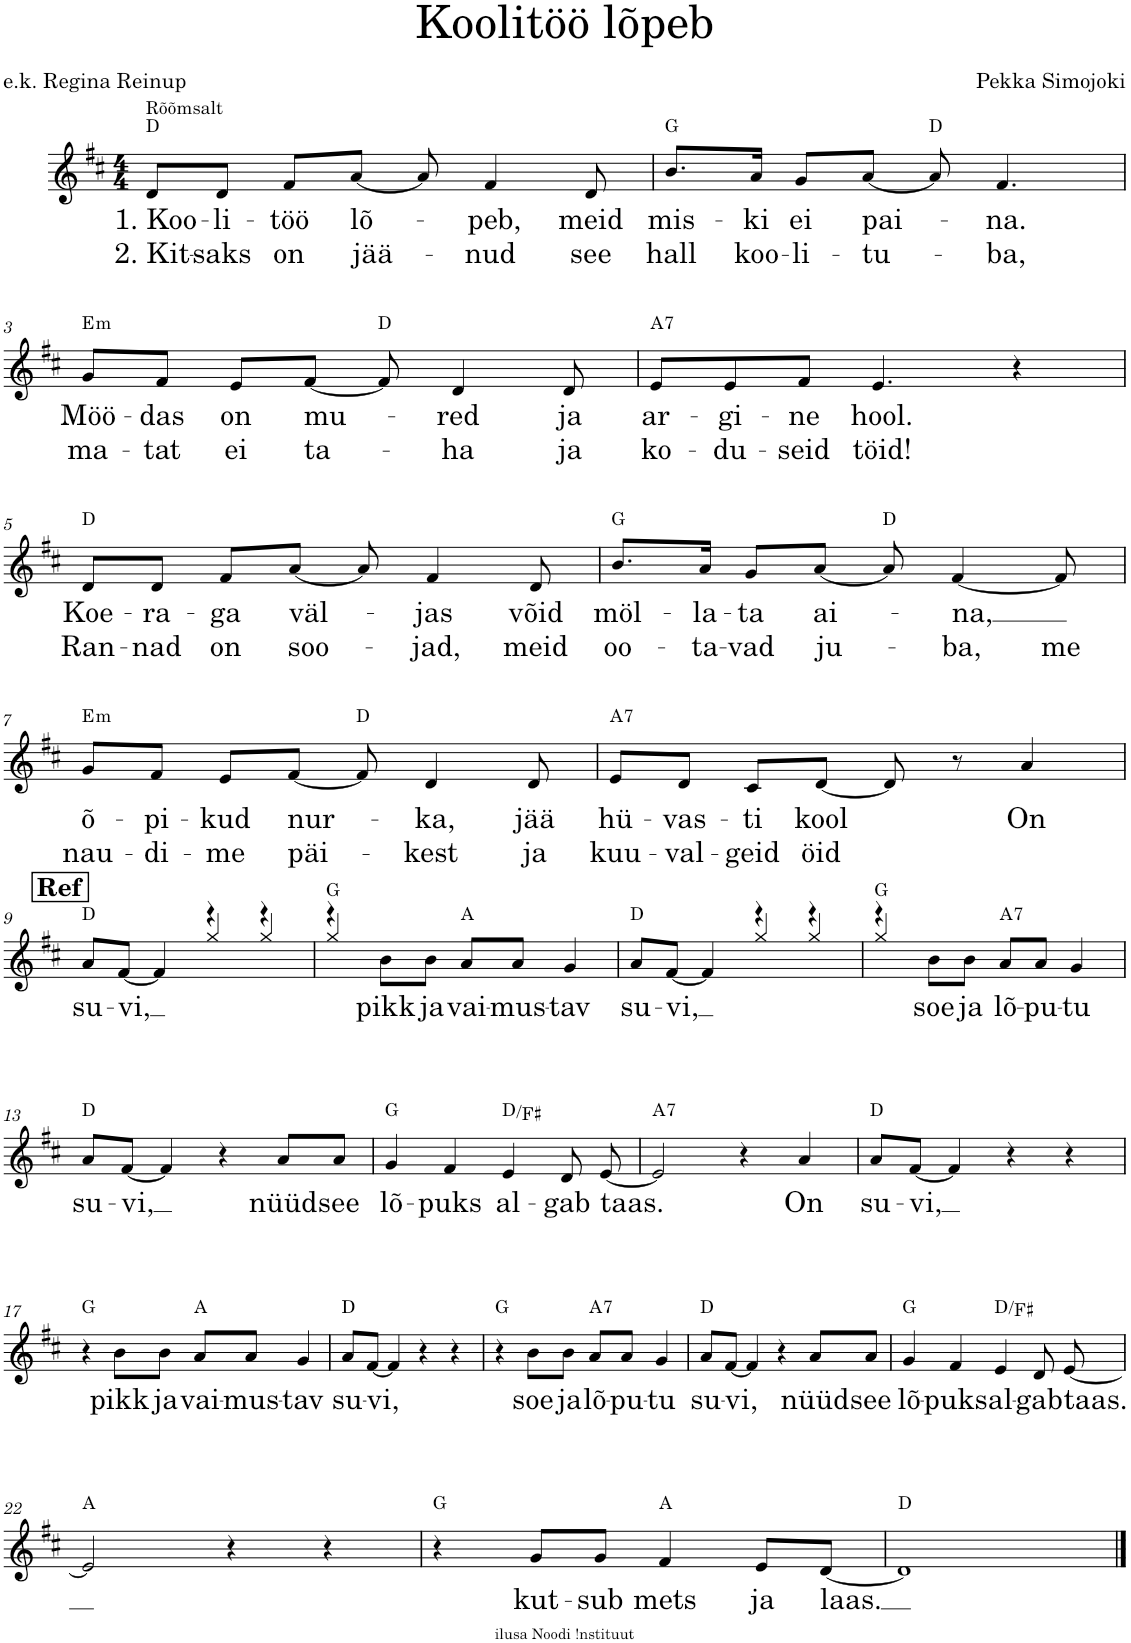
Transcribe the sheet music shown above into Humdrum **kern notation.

**kern	**text	**text	**harte
*part1	*part1	*part1	*part1
*staff1	*staff1	*staff1	*
*I"Voice	*	*	*
*I'Vo.	*	*	*
*clefG2	*	*	*
*k[f#c#]	*	*	*
*M4/4	*	*	*
=1	=1	=1	=1
!LO:TX:a:t=Rõõmsalt	!	!	!
!	!LO:LY:b	!LO:LY:b	!
8d/L	1. Koo-	2. Kit-	D:maj
!	!LO:LY:b	!LO:LY:b	!
8d/J	-li-	-saks	.
!	!LO:LY:b	!LO:LY:b	!
8f#/L	-töö	on	.
!	!LO:LY:b	!LO:LY:b	!
[8a/J	lõ-	jää-	.
8a/]	.	.	.
!	!LO:LY:b	!LO:LY:b	!
4f#/	-peb,	-nud	.
!	!LO:LY:b	!LO:LY:b	!
8d/	meid	see	.
=2	=2	=2	=2
!	!LO:LY:b	!LO:LY:b	!
8.b/L	mis-	hall	G:maj
!	!LO:LY:b	!LO:LY:b	!
16a/Jk	-ki	koo-	.
!	!LO:LY:b	!LO:LY:b	!
8g/L	ei	-li-	.
!	!LO:LY:b	!LO:LY:b	!
[8a/J	pai-	-tu-	.
8a/]	.	.	D:maj
!	!LO:LY:b	!LO:LY:b	!
4.f#/	-na.	-ba,	.
!!LO:LB:g=z
=3	=3	=3	=3
!	!LO:LY:b	!LO:LY:b	!LO:H:kt=m
8g/L	Möö-	ma-	E:min
!	!LO:LY:b	!LO:LY:b	!
8f#/J	-das	-tat	.
!	!LO:LY:b	!LO:LY:b	!
8e/L	on	ei	.
!	!LO:LY:b	!LO:LY:b	!
[8f#/J	mu-	ta-	.
8f#/]	.	.	D:maj
!	!LO:LY:b	!LO:LY:b	!
4d/	-red	-ha	.
!	!LO:LY:b	!LO:LY:b	!
8d/	ja	ja	.
=4	=4	=4	=4
!	!LO:LY:b	!LO:LY:b	!LO:H:kt=7
8e/L	ar-	ko-	A:7
!	!LO:LY:b	!LO:LY:b	!
8e/	-gi-	-du-	.
!	!LO:LY:b	!LO:LY:b	!
8f#/J	-ne	-seid	.
!	!LO:LY:b	!LO:LY:b	!
4.e/	hool.	töid!	.
4r	.	.	.
!!LO:LB:g=z
=5	=5	=5	=5
!	!LO:LY:b	!LO:LY:b	!
8d/L	Koe-	Ran-	D:maj
!	!LO:LY:b	!LO:LY:b	!
8d/J	-ra-	-nad	.
!	!LO:LY:b	!LO:LY:b	!
8f#/L	-ga	on	.
!	!LO:LY:b	!LO:LY:b	!
[8a/J	väl-	soo-	.
8a/]	.	.	.
!	!LO:LY:b	!LO:LY:b	!
4f#/	-jas	-jad,	.
!	!LO:LY:b	!LO:LY:b	!
8d/	võid	meid	.
=6	=6	=6	=6
!	!LO:LY:b	!LO:LY:b	!
8.b/L	möl-	oo-	G:maj
!	!LO:LY:b	!LO:LY:b	!
16a/Jk	-la-	-ta-	.
!	!LO:LY:b	!LO:LY:b	!
8g/L	-ta	-vad	.
!	!LO:LY:b	!LO:LY:b	!
[8a/J	ai-	ju-	.
8a/]	.	.	D:maj
!	!LO:LY:b	!LO:LY:b	!
[4f#/	-na,	-ba,	.
!	!	!LO:LY:b	!
8f#/]	.	me	.
!!LO:LB:g=z
=7	=7	=7	=7
!	!LO:LY:b	!LO:LY:b	!LO:H:kt=m
8g/L	õ-	nau-	E:min
!	!LO:LY:b	!LO:LY:b	!
8f#/J	-pi-	-di-	.
!	!LO:LY:b	!LO:LY:b	!
8e/L	-kud	-me	.
!	!LO:LY:b	!LO:LY:b	!
[8f#/J	nur-	päi-	.
8f#/]	.	.	D:maj
!	!LO:LY:b	!LO:LY:b	!
4d/	-ka,	-kest	.
!	!LO:LY:b	!LO:LY:b	!
8d/	jää	ja	.
=8	=8	=8	=8
!	!LO:LY:b	!LO:LY:b	!LO:H:kt=7
8e/L	hü-	kuu-	A:7
!	!LO:LY:b	!LO:LY:b	!
8d/J	-vas-	-val-	.
!	!LO:LY:b	!LO:LY:b	!
8c#/L	-ti	-geid	.
!	!LO:LY:b	!LO:LY:b	!
[8d/J	kool	öid	.
8d/]	.	.	.
8r	.	.	.
!	!LO:LY:b	!	!
4a/	On	.	.
!!LO:LB:g=z
!!LO:REH:place=s1:a:B:cj:fs=14:t=Ref
=9	=9	=9	=9
!	!LO:LY:b	!	!
*^	*	*	*
8a/L	2ryy	su-	.	D:maj
!	!	!LO:LY:b	!	!
[8f#/J	.	-vi,	.	.
4f#/]	.	.	.	.
4r	4gg/	.	.	.
4r	4gg/	.	.	.
=10	=10	=10	=10	=10
4r	4gg/	.	.	G:maj
!	!	!LO:LY:b	!	!
8b\L	2.ryy	pikk	.	.
!	!	!LO:LY:b	!	!
8b\J	.	ja	.	.
!	!	!LO:LY:b	!	!
8a/L	.	vai-	.	A:maj
!	!	!LO:LY:b	!	!
8a/J	.	-mus-	.	.
!	!	!LO:LY:b	!	!
4g/	.	-tav	.	.
=11	=11	=11	=11	=11
!	!	!LO:LY:b	!	!
8a/L	2ryy	su-	.	D:maj
!	!	!LO:LY:b	!	!
[8f#/J	.	-vi,	.	.
4f#/]	.	.	.	.
4r	4gg/	.	.	.
4r	4gg/	.	.	.
=12	=12	=12	=12	=12
4r	4gg/	.	.	G:maj
!	!	!LO:LY:b	!	!
8b\L	2.ryy	soe	.	.
!	!	!LO:LY:b	!	!
8b\J	.	ja	.	.
!	!	!LO:LY:b	!	!LO:H:kt=7
8a/L	.	lõ-	.	A:7
!	!	!LO:LY:b	!	!
8a/J	.	-pu-	.	.
!	!	!LO:LY:b	!	!
4g/	.	-tu	.	.
*v	*v	*	*	*
!!LO:LB:g=z
=13	=13	=13	=13
!	!LO:LY:b	!	!
8a/L	su-	.	D:maj
!	!LO:LY:b	!	!
[8f#/J	-vi,	.	.
4f#/]	.	.	.
4r	.	.	.
!	!LO:LY:b	!	!
8a/L	nüüd	.	.
!	!LO:LY:b	!	!
8a/J	see	.	.
=14	=14	=14	=14
!	!LO:LY:b	!	!
4g/	lõ-	.	G:maj
!	!LO:LY:b	!	!
4f#/	-puks	.	.
!	!LO:LY:b	!	!
4e/	al-	.	D:maj/3
!	!LO:LY:b	!	!
8d/	-gab	.	.
!	!LO:LY:b	!	!
[8e/	taas.	.	.
=15	=15	=15	=15
!	!	!	!LO:H:kt=7
2e/]	.	.	A:7
4r	.	.	.
!	!LO:LY:b	!	!
4a/	On	.	.
=16	=16	=16	=16
!	!LO:LY:b	!	!
8a/L	su-	.	D:maj
!	!LO:LY:b	!	!
[8f#/J	-vi,	.	.
4f#/]	.	.	.
4r	.	.	.
4r	.	.	.
!!LO:LB:g=z
=17	=17	=17	=17
4r	.	.	G:maj
!	!LO:LY:b	!	!
8b\L	pikk	.	.
!	!LO:LY:b	!	!
8b\J	ja	.	.
!	!LO:LY:b	!	!
8a/L	vai-	.	A:maj
!	!LO:LY:b	!	!
8a/J	-mus-	.	.
!	!LO:LY:b	!	!
4g/	-tav	.	.
=18	=18	=18	=18
!	!LO:LY:b	!	!
8a/L	su-	.	D:maj
!	!LO:LY:b	!	!
[8f#/J	-vi,	.	.
4f#/]	.	.	.
4r	.	.	.
4r	.	.	.
=19	=19	=19	=19
4r	.	.	G:maj
!	!LO:LY:b	!	!
8b\L	soe	.	.
!	!LO:LY:b	!	!
8b\J	ja	.	.
!	!LO:LY:b	!	!LO:H:kt=7
8a/L	lõ-	.	A:7
!	!LO:LY:b	!	!
8a/J	-pu-	.	.
!	!LO:LY:b	!	!
4g/	-tu	.	.
=20	=20	=20	=20
!	!LO:LY:b	!	!
8a/L	su-	.	D:maj
!	!LO:LY:b	!	!
[8f#/J	-vi,	.	.
4f#/]	.	.	.
4r	.	.	.
!	!LO:LY:b	!	!
8a/L	nüüd	.	.
!	!LO:LY:b	!	!
8a/J	see	.	.
=21	=21	=21	=21
!	!LO:LY:b	!	!
4g/	lõ-	.	G:maj
!	!LO:LY:b	!	!
4f#/	-puks	.	.
!	!LO:LY:b	!	!
4e/	al-	.	D:maj/3
!	!LO:LY:b	!	!
8d/	-gab	.	.
!	!LO:LY:b	!	!
[8e/	taas.	.	.
!!LO:LB:g=z
=22	=22	=22	=22
2e/]	.	.	A:maj
4r	.	.	.
4r	.	.	.
=23	=23	=23	=23
4r	.	.	G:maj
!	!LO:LY:b	!	!
8g/L	kut-	.	.
!	!LO:LY:b	!	!
8g/J	-sub	.	.
!	!LO:LY:b	!	!
4f#/	mets	.	A:maj
!	!LO:LY:b	!	!
8e/L	ja	.	.
!	!LO:LY:b	!	!
[8d/J	laas.	.	.
=24	=24	=24	=24
1d]	.	.	D:maj
==	==	==	==
*-	*-	*-	*-
